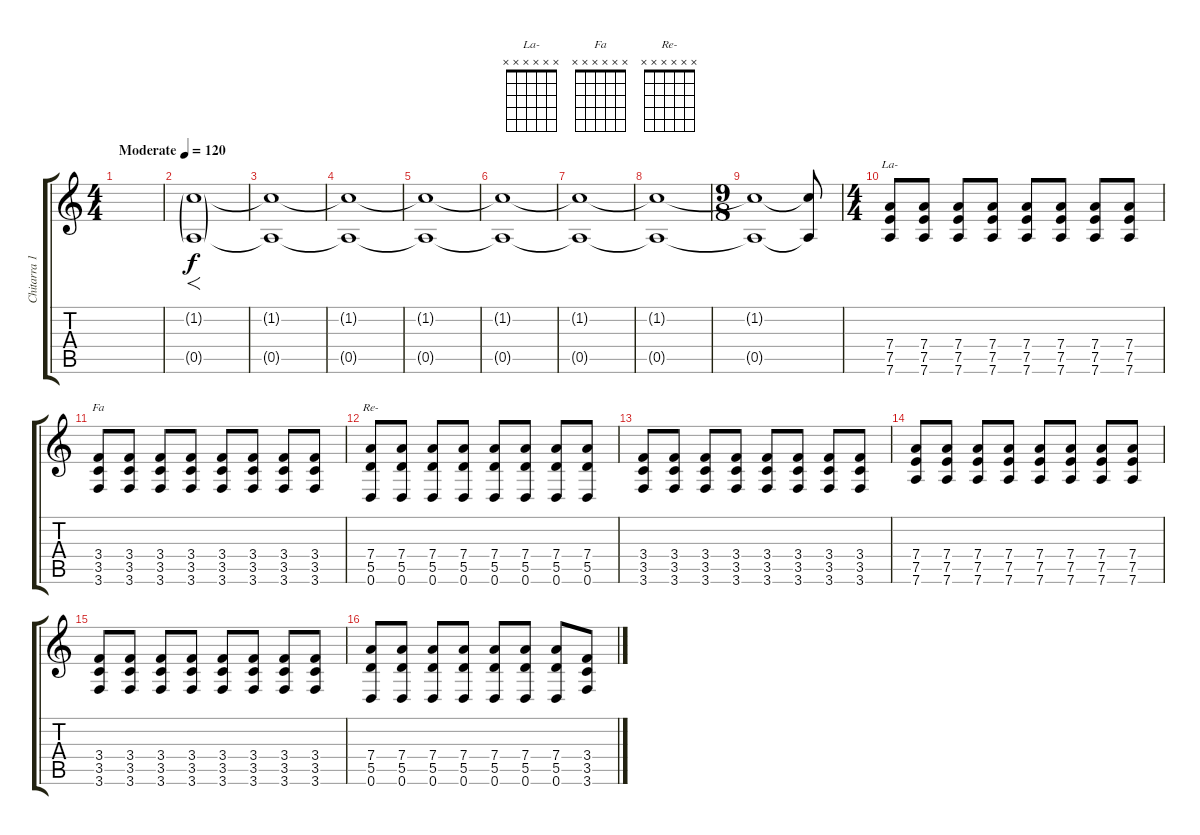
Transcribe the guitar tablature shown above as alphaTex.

\track ("Chitarra 1" "Chitarra 1") {instrument overdrivenguitar}
\staff {score tabs}
\tuning (E4 B3 G3 D3 A2 D2) {hide}
\chord ("La-" x x x x x x)
\chord ("Fa" x x x x x x)
\chord ("Re-" x x x x x x)
\ts (4 4)
\tempo (120 "Moderate")
\clef g2
\ks c
|
(1.2{g} 0.5{g}).1{f} |
(1.2{t} 0.5{t}).1{dy f} |
(1.2{t} 0.5{t}).1 |
(1.2{t} 0.5{t}).1 |
(1.2{t} 0.5{t}).1 |
(1.2{t} 0.5{t}).1 |
(1.2{t} 0.5{t}).1 |
\ts (9 8)
(1.2{t} 0.5{t}).1 (1.2{t} 0.5{t}).8 |
\ts (4 4)
(7.4 7.5 7.6).8{ch "La-"} (7.4 7.5 7.6).8 (7.4 7.5 7.6).8 (7.4 7.5 7.6).8 (7.4 7.5 7.6).8 (7.4 7.5 7.6).8 (7.4 7.5 7.6).8 (7.4 7.5 7.6).8 |
(3.4 3.5 3.6).8{ch "Fa"} (3.4 3.5 3.6).8 (3.4 3.5 3.6).8 (3.4 3.5 3.6).8 (3.4 3.5 3.6).8 (3.4 3.5 3.6).8 (3.4 3.5 3.6).8 (3.4 3.5 3.6).8 |
(7.4 5.5 0.6).8{ch "Re-"} (7.4 5.5 0.6).8 (7.4 5.5 0.6).8 (7.4 5.5 0.6).8 (7.4 5.5 0.6).8 (7.4 5.5 0.6).8 (7.4 5.5 0.6).8 (7.4 5.5 0.6).8 |
(3.4 3.5 3.6).8 (3.4 3.5 3.6).8 (3.4 3.5 3.6).8 (3.4 3.5 3.6).8 (3.4 3.5 3.6).8 (3.4 3.5 3.6).8 (3.4 3.5 3.6).8 (3.4 3.5 3.6).8 |
(7.4 7.5 7.6).8 (7.4 7.5 7.6).8 (7.4 7.5 7.6).8 (7.4 7.5 7.6).8 (7.4 7.5 7.6).8 (7.4 7.5 7.6).8 (7.4 7.5 7.6).8 (7.4 7.5 7.6).8 |
(3.4 3.5 3.6).8 (3.4 3.5 3.6).8 (3.4 3.5 3.6).8 (3.4 3.5 3.6).8 (3.4 3.5 3.6).8 (3.4 3.5 3.6).8 (3.4 3.5 3.6).8 (3.4 3.5 3.6).8 |
(7.4 5.5 0.6).8 (7.4 5.5 0.6).8 (7.4 5.5 0.6).8 (7.4 5.5 0.6).8 (7.4 5.5 0.6).8 (7.4 5.5 0.6).8 (7.4 5.5 0.6).8 (3.4 3.5 3.6).8
